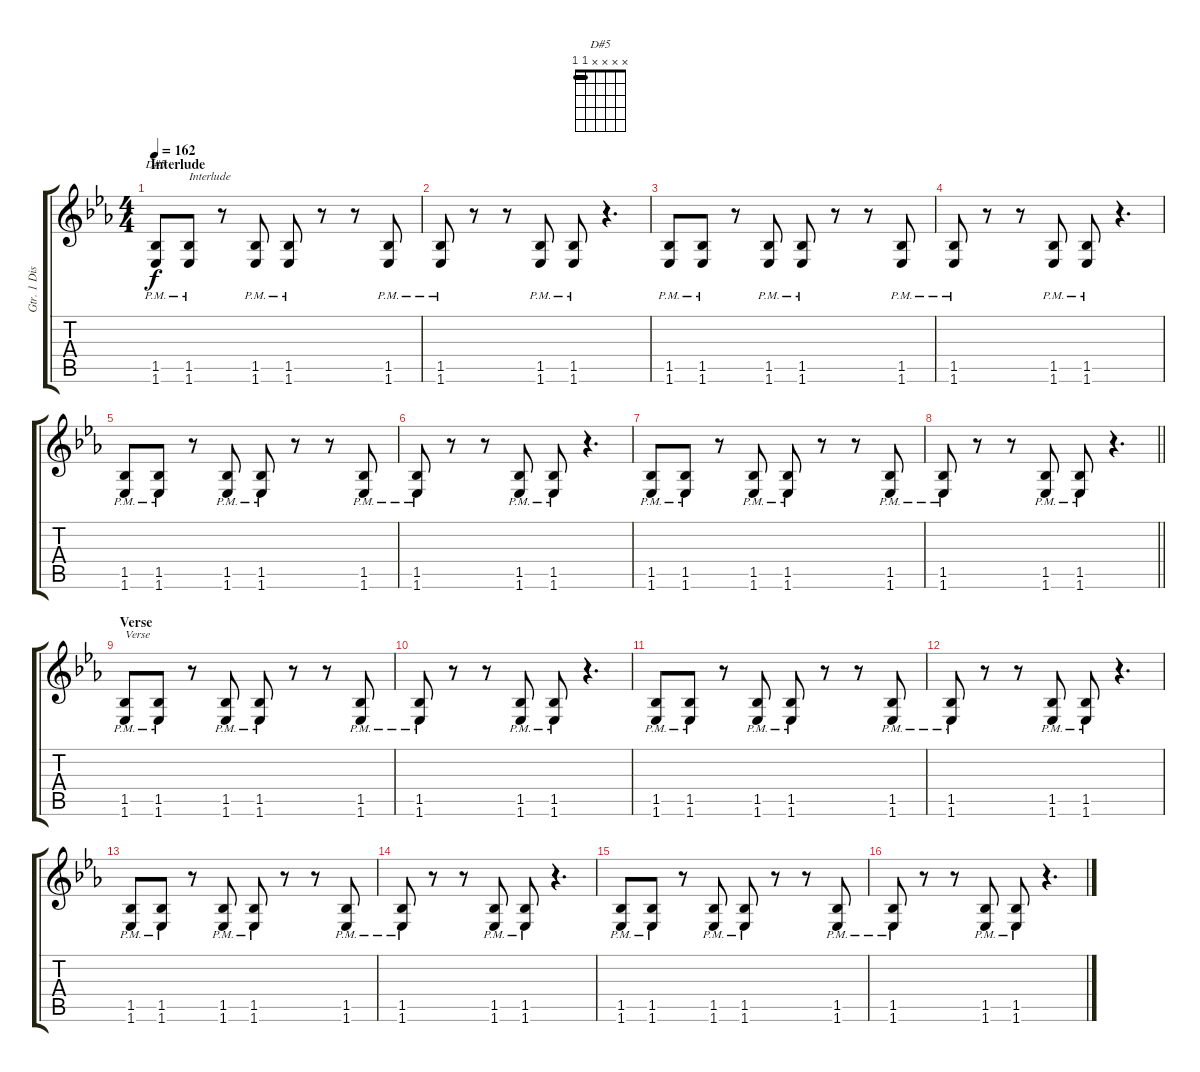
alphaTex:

\track ("Gtr. 1 Distortion" "Gtr. 1 Dis") {instrument distortionguitar}
\staff {score tabs}
\tuning (E4 B3 G3 D3 A2 D2) {hide}
\chord ("D#5" x x x x 1 1) {barre 1}
\ts (4 4)
\section ("" "Interlude")
\tempo 162
\clef g2
\ks eb
(1.5 1.6{pm}).8{ch "D#5" dy f} (1.5{pm} 1.6{pm}).8{txt "Interlude"} r.8 (1.5{pm} 1.6{pm}).8 (1.5{pm} 1.6{pm}).8 r.8 r.8 (1.5{pm} 1.6{pm}).8 |
(1.5{pm} 1.6{pm}).8 r.8 r.8 (1.5{pm} 1.6{pm}).8 (1.5{pm} 1.6{pm}).8 r.4{d} |
(1.5 1.6{pm}).8 (1.5{pm} 1.6{pm}).8 r.8 (1.5{pm} 1.6{pm}).8 (1.5{pm} 1.6{pm}).8 r.8 r.8 (1.5{pm} 1.6{pm}).8 |
(1.5{pm} 1.6{pm}).8 r.8 r.8 (1.5{pm} 1.6{pm}).8 (1.5{pm} 1.6{pm}).8 r.4{d} |
(1.5 1.6{pm}).8 (1.5{pm} 1.6{pm}).8 r.8 (1.5{pm} 1.6{pm}).8 (1.5{pm} 1.6{pm}).8 r.8 r.8 (1.5{pm} 1.6{pm}).8 |
(1.5{pm} 1.6{pm}).8 r.8 r.8 (1.5{pm} 1.6{pm}).8 (1.5{pm} 1.6{pm}).8 r.4{d} |
(1.5 1.6{pm}).8 (1.5{pm} 1.6{pm}).8 r.8 (1.5{pm} 1.6{pm}).8 (1.5{pm} 1.6{pm}).8 r.8 r.8 (1.5{pm} 1.6{pm}).8 |
\barLineRight lightlight
(1.5{pm} 1.6{pm}).8 r.8 r.8 (1.5{pm} 1.6{pm}).8 (1.5{pm} 1.6{pm}).8 r.4{d} |
\section ("" "Verse")
(1.5 1.6{pm}).8{txt "Verse"} (1.5{pm} 1.6{pm}).8 r.8 (1.5{pm} 1.6{pm}).8 (1.5{pm} 1.6{pm}).8 r.8 r.8 (1.5{pm} 1.6{pm}).8 |
(1.5{pm} 1.6{pm}).8 r.8 r.8 (1.5{pm} 1.6{pm}).8 (1.5{pm} 1.6{pm}).8 r.4{d} |
(1.5 1.6{pm}).8 (1.5{pm} 1.6{pm}).8 r.8 (1.5{pm} 1.6{pm}).8 (1.5{pm} 1.6{pm}).8 r.8 r.8 (1.5{pm} 1.6{pm}).8 |
(1.5{pm} 1.6{pm}).8 r.8 r.8 (1.5{pm} 1.6{pm}).8 (1.5{pm} 1.6{pm}).8 r.4{d} |
(1.5 1.6{pm}).8 (1.5{pm} 1.6{pm}).8 r.8 (1.5{pm} 1.6{pm}).8 (1.5{pm} 1.6{pm}).8 r.8 r.8 (1.5{pm} 1.6{pm}).8 |
(1.5{pm} 1.6{pm}).8 r.8 r.8 (1.5{pm} 1.6{pm}).8 (1.5{pm} 1.6{pm}).8 r.4{d} |
(1.5 1.6{pm}).8 (1.5{pm} 1.6{pm}).8 r.8 (1.5{pm} 1.6{pm}).8 (1.5{pm} 1.6{pm}).8 r.8 r.8 (1.5{pm} 1.6{pm}).8 |
(1.5{pm} 1.6{pm}).8 r.8 r.8 (1.5{pm} 1.6{pm}).8 (1.5{pm} 1.6{pm}).8 r.4{d}
